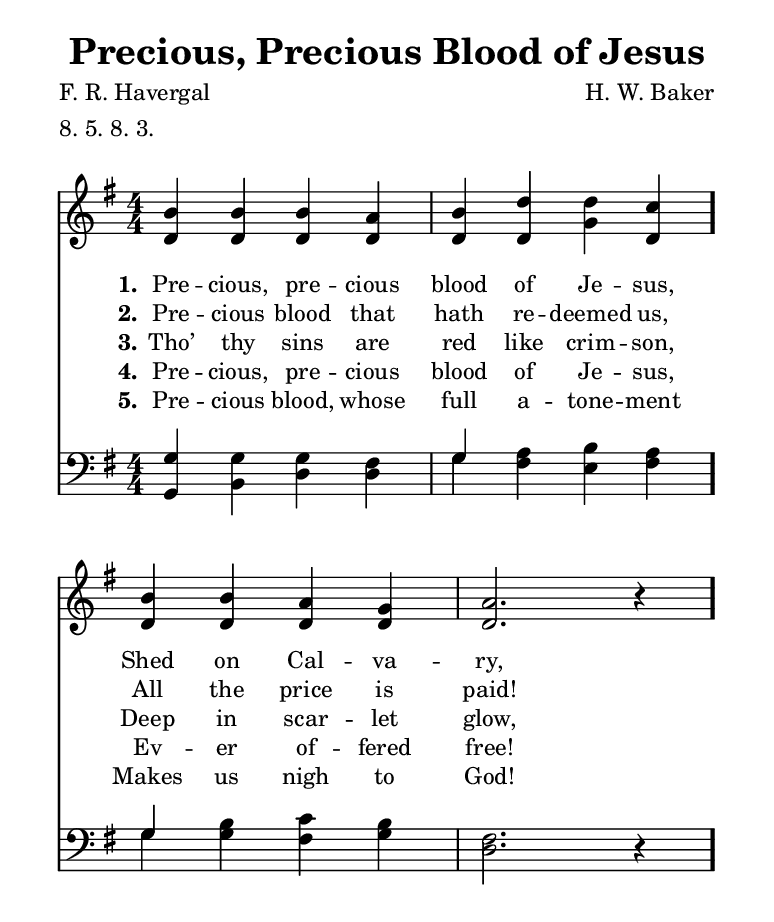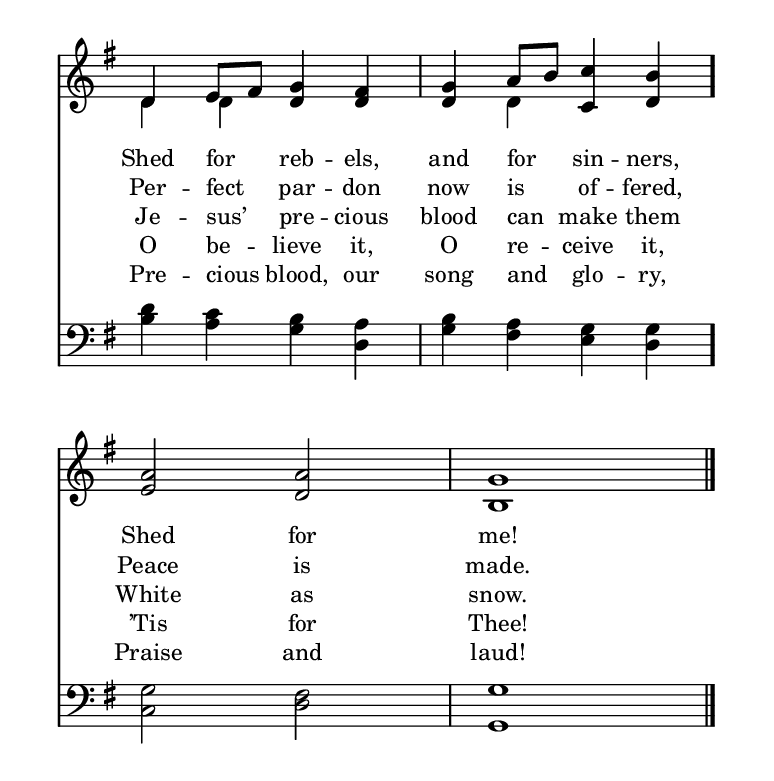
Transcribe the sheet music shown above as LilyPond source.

\include "common/global.ily"
\paper {
  \include "common/paper.ily"
  ragged-bottom = ##t
  ragged-last-bottom = ##t
  systems-per-page = #(cond (is-eogsized 2) (#t #f))
}

\header{
  %gospel
  hymnnumber = "31"
  title = "Precious, Precious Blood of Jesus"
  tunename = "Stephanos"
  meter = "8. 5. 8. 3."
  poet = "F. R. Havergal"
  composer = "H. W. Baker"
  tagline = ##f
}

% for fermata in MIDI
ta = { \tempo 4=90 }
tb = { \tempo 4=45 }

patternAA = { c4 }
patternAB = { c4 c8[ c8] c4 c4 }

patternBA = { c4 c4 c4 c4 | c2. c4 }

patternCA = { c2 c2 | c1 }

global = {
  \include "common/overrides.ily"
  \override Staff.TimeSignature.style = #'numbered
  \time 4/4
  \override Score.MetronomeMark.transparent = ##t % hide all fermata changes too
  \ta
  \key g \major
  \autoBeamOff
}

notesSoprano = {
\global
\relative c'' {

  \changePitch \patternAA { b b b a        | b d d c   }
  \changePitch \patternBA { b b a g        | a r       }
  \changePitch \patternAB { d, e fis g fis | g a b c b }
  \changePitch \patternCA { a a            | g         }

  \bar "|."

}
}

notesAlto = {
\global
\relative e' {

  \changePitch \patternAA { d d d d | d d g d }
  \changePitch \patternBA { d d d d | d r     }
  \changePitch \patternAA { d d d d | d d c d }
  \changePitch \patternCA { e d     | b       }

}
}

notesTenor = {
\global
\relative a {

  \changePitch \patternAA { g g g fis | g a b a }
  \changePitch \patternBA { g b c b   | fis r   }
  \changePitch \patternAA { d' c b a  | b a g g }
  \changePitch \patternCA { g fis     | g       }

}
}

notesBass = {
\global
\relative f, {

  \changePitch \patternAA { g b d d   | g fis e fis }
  \changePitch \patternBA { g g fis g | d r         }
  \changePitch \patternAA { b' a g d  | g fis e d   }
  \changePitch \patternCA { c d       | g,          }

}
}

wordsA = \lyricmode {
\set stanza = "1."

Pre -- cious, pre -- cious blood of Je -- sus, \bar "."
Shed on Cal -- va -- ry, \bar "." \break
Shed for reb -- els, and for sin -- ners, \bar "."
Shed for me! \bar "." \break

}

wordsB = \lyricmode {
\set stanza = "2."

Pre -- cious blood that hath re -- deemed us,
All the price is paid!
Per -- fect par -- don now is of -- fered,
Peace is made.

}

wordsC = \lyricmode {
\set stanza = "3."

Tho’ thy sins are red like crim -- son,
Deep in scar -- let glow,
Je -- sus’ pre -- cious blood can make them
White as snow.

}

wordsD = \lyricmode {
\set stanza = "4."

Pre -- cious, pre -- cious blood of Je -- sus,
Ev -- er of -- fered free!
O be -- lieve it, O re -- ceive it,
’Tis for Thee! % XXX the capitalised Thee exists in the original, but is possibly not intended

}

wordsE = \lyricmode {
\set stanza = "5."

Pre -- cious blood, whose full a -- tone -- ment
Makes us nigh to God!
Pre -- cious blood, our song and glo -- ry,
Praise and laud!

}

\score {
  \context ChoirStaff <<
    \context Staff = upper <<
      \set Staff.autoBeaming = ##f
      \set ChoirStaff.systemStartDelimiter = #'SystemStartBar
      \set ChoirStaff.printPartCombineTexts = ##f
      \partcombine #'(2 . 9) \notesSoprano \notesAlto
      \context NullVoice = sopranos { \voiceOne << \notesSoprano >> }
      \context NullVoice = altos { \voiceTwo << \notesAlto >> }
      \context Lyrics = one   \lyricsto sopranos \wordsA
      \context Lyrics = two   \lyricsto sopranos \wordsB
      \context Lyrics = three \lyricsto sopranos \wordsC
      \context Lyrics = four  \lyricsto sopranos \wordsD
      \context Lyrics = five  \lyricsto sopranos \wordsE
    >>
    \context Staff = men <<
      \set Staff.autoBeaming = ##f
      \clef bass
      \set ChoirStaff.printPartCombineTexts = ##f
      \partcombine #'(2 . 9) \notesTenor \notesBass
      \context NullVoice = tenors { \voiceOne << \notesTenor >> }
      \context NullVoice = basses { \voiceTwo << \notesBass >> }
    >>
  >>
  \layout {
    \include "common/layout.ily"
  }
  \midi{
    \include "common/midi.ily"
  }
}

\version "2.19.49"  % necessary for upgrading to future LilyPond versions.

% vi:set et ts=2 sw=2 ai nocindent syntax=lilypond:
